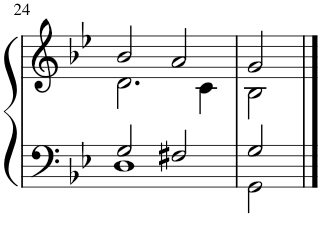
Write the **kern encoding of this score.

**kern	**kern
*part1	*part1
*staff2	*staff1
*I"Piano	*
*I'Pno.	*
!!LO:PB:g=z
*clefF4	*clefG2
*k[b-e-]	*k[b-e-]
*M4/4	*M4/4
*met(c)	*met(c)
=24	=24
*^	*^
2G/	1D	2b-/	2.d\
2F#X/	.	2a/	.
.	.	.	4c\
=25	=25	=25	=25
2G/	2GG\	2g/	2B-\
*v	*v	*	*
*	*v	*v
==	==
*-	*-
